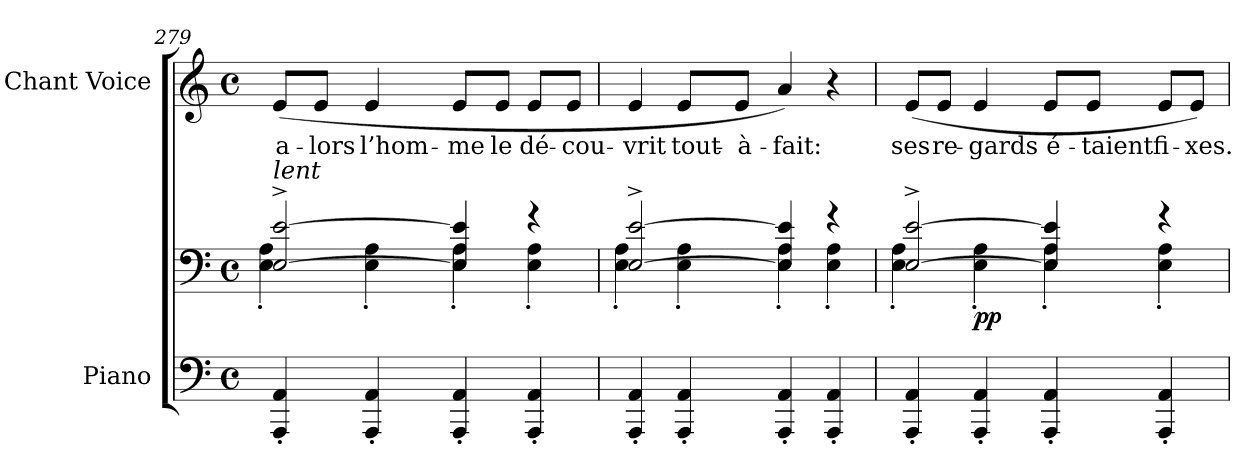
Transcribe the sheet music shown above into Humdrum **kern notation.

**kern	**kern	**dynam	**kern	**text
*part2	*part2	*part2	*part1	*part1
*staff3	*staff2	*staff2/3	*staff1	*staff1
*I"Piano	*	*	*I"Chant Voice	*
*I'Pno	*	*	*	*
*clefF4	*clefF4	*	*clefG2	*
*k[]	*k[]	*	*k[]	*
*M4/4	*M4/4	*	*M4/4	*
*met(c)	*met(c)	*	*met(c)	*
=279	=279	=279	=279	=279
*	*^	*	*	*
!	!LO:TX:i:t=lent	!	!	!	!
4AAA/' 4AA/'	[<2E/^ [2e/^	4E\' 4A\'	.	(8e/L	a-
.	.	.	.	8e/J	-lors
4AAA/' 4AA/'	.	4E\' 4A\'	.	4e/	l’hom-
4AAA/' 4AA/'	4E/] 4e/]	4E\' 4A\'	.	8e/L	-me
.	.	.	.	8e/J	le
4AAA/' 4AA/'	4r	4E\' 4A\'	.	8e/L	dé-
.	.	.	.	8e/J	-cou-
=280	=280	=280	=280	=280	=280
4AAA/' 4AA/'	[<2E/^ [2e/^	4E\' 4A\'	.	4e/	-vrit
4AAA/' 4AA/'	.	4E\' 4A\'	.	8e/L	tout-
.	.	.	.	8e/J	-à-
4AAA/' 4AA/'	4E/] 4e/]	4E\' 4A\'	.	4a/)	-fait:
4AAA/' 4AA/'	4r	4E\' 4A\'	.	4r	.
=281	=281	=281	=281	=281	=281
4AAA/' 4AA/'	[<2E/^ [2e/^	4E\' 4A\'	.	(>8e/L	ses
.	.	.	.	8e/J	re-
!	!	!	!LO:DY:b	!	!
4AAA/' 4AA/'	.	4E\' 4A\'	pp	4e/	-gards
4AAA/' 4AA/'	4E/] 4e/]	4E\' 4A\'	.	8e/L	é-
.	.	.	.	8e/J	-taient
4AAA/' 4AA/'	4r	4E\' 4A\'	.	8e/L	fi-
.	.	.	.	8e/J)	-xes.
*	*v	*v	*	*	*
=	=	=	=	=
*-	*-	*-	*-	*-
